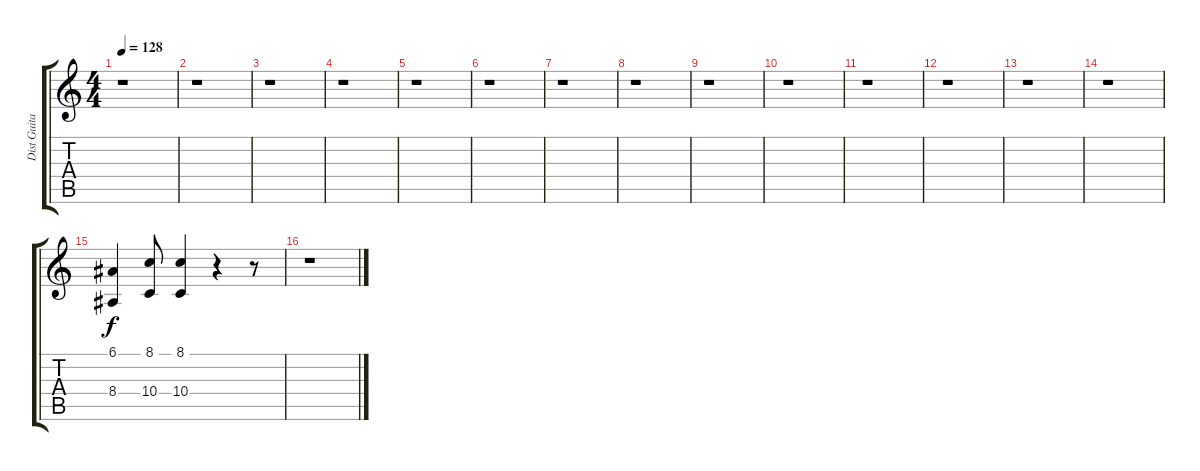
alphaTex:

\track ("Dist Guitar 2" "Dist Guita") {instrument lead5charang}
\staff {score tabs}
\tuning (E4 B3 G3 D3 A2 E2) {hide}
\ts (4 4)
\tempo 128
\clef g2
\ks c
r.1{dy f instrument lead5charang} |
r.1 |
r.1 |
r.1 |
r.1 |
r.1 |
r.1 |
r.1 |
r.1 |
r.1 |
r.1 |
r.1 |
r.1 |
r.1 |
(6.1 8.4).4 (8.1 10.4).8 (8.1 10.4).4 r.4 r.8 |
r.1
